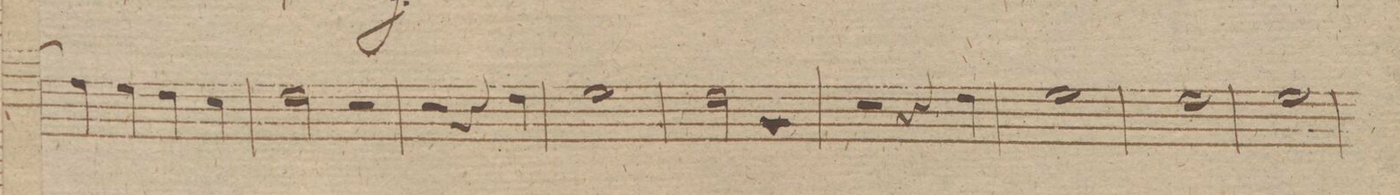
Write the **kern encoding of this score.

**kern	**dynam
*I"Trombone Alto.	*
*clefC3	*
*k[f#c#g#d#]	*
*met(c|)	*
*M2/2	*
4g#\]	.
4f#\	.
4e\	.
4d#\	.
=148	=148
2e\	.
2r	.
=149	=149
2r	.
4r	.
4e\	.
=150	=150
1f#\	.
=151	=151
2e\	.
2r	.
=152	=152
2r	.
4r	.
4e\	.
=153	=153
1f#\	.
=154	=154
1e\	.
=155	=155
1f#\	.
=156	=156
*-	*-
